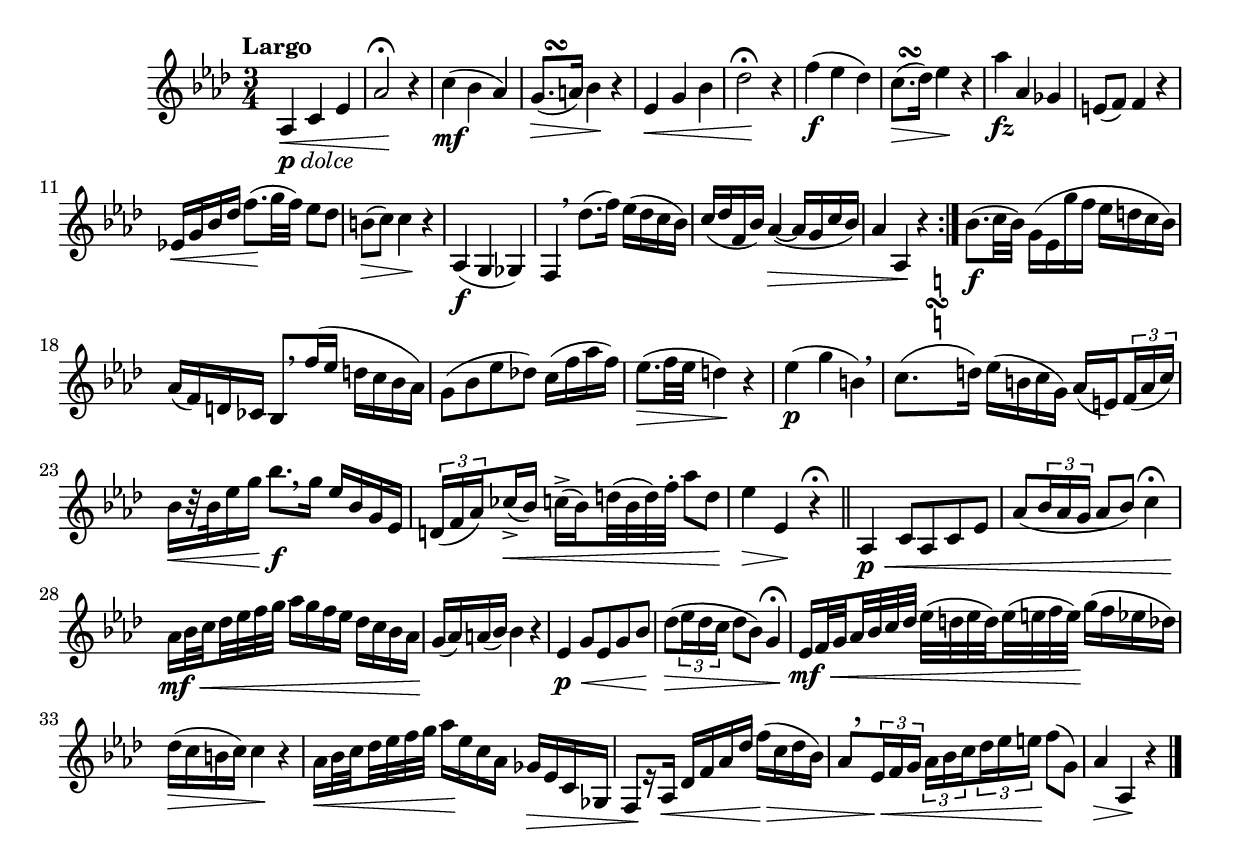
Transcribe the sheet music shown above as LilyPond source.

\version "2.22.0"

\version "2.22.0"

#(define subdivide-beams (define-music-function (baseMoment beatStructure music) (rational? list? ly:music?)
#{
  \set subdivideBeams = ##t
  \set baseMoment = #(ly:make-moment baseMoment)
  \set beatStructure = #beatStructure
  #music
  \unset beatStructure
  \unset baseMoment
  \unset subdivideBeams
#}))

\include "../turn-markup.ily"

\relative {
  \language "english"

  \transposition f

  \tempo "Largo"

  \key a-flat \major
  \time 3/4

  \repeat volta 2 {
    a-flat4_\markup { \dynamic "p" \italic "dolce" } \tweak to-barline ##f \< c e-flat |
    a-flat2\fermata \! r4 |
    c4( \mf b-flat a-flat) |
    <<
     { g8.( \> a16) }
     { s8 s^\turn-markup }
    >> b-flat4 \! r |
    e-flat,4 \tweak to-barline ##f \< g b-flat |
    d-flat2\fermata \! r4 |
    f4( \f e-flat d-flat) |
    <<
     { c8.( \> d-flat16) }
     { s8 s^\turn-markup }
    >> e-flat4 \! r |
    a-flat4\fz a-flat, g-flat |
    e8( f) f4 r |
    e-flat!16 \< g b-flat d-flat f8.( \! g32 f) e-flat8 d-flat |
    b8( \> c) c4 \! r |
    a-flat,4( \f g g-flat) |
    f4 \breathe d-flat''8.( f16) e-flat( d-flat c b-flat) |
    c16( d-flat f, b-flat) a-flat4~( \> a-flat16 g c b-flat) |
    a-flat4 a-flat, \! r |
  }

  b-flat'8.( \f c32 b-flat) g16( e-flat g' f e-flat d c b-flat) |
  a-flat16( f) d c-flat b-flat8[ \breathe f''16( e-flat] d c b-flat a-flat) |
  g8( b-flat e-flat d-flat!) c16( f a-flat f) |
  e-flat8.( \> f32 e-flat d4) \! r |
  e-flat4( \p g b,) \breathe |
  <<
   {
     \shape #'((0 . 0.5) (0 . 1) (0 . 1) (0 . 0.5)) Slur
     c8.( d16)
   }
   {
     s8
     \textLengthOn
     \once \override TextScript.extra-spacing-width = #'(-0.5 . 0.5)
     \once \override TextScript.outside-staff-priority = ##f
     \once \override TextScript.Y-offset = #2
     s^#(turn-with-accidentals (markup #:natural) (markup #:natural))
     \textLengthOff
   }
  >> e-flat16( b c g) \subdivide-beams #1/8 2,2,2 { a-flat( e) \tuplet 3/2 { f16( a-flat c) } } |
  b-flat16[ \< r32 b-flat e-flat16 g] b-flat8.[ \f \breathe g16] e-flat b-flat g e-flat |
  \subdivide-beams #1/8 2,2,2 { \tuplet 3/2 { d16( f a-flat) } c-flat16->( \< b-flat) c->( b-flat) d32( b-flat d) f-. a-flat8 d, } |
  e-flat4 \> e-flat, \! r\fermata | \bar "||"

  a-flat,4 \p \< c8 a-flat c e-flat |
  a-flat8( \tuplet 3/2 { b-flat16 a-flat g } a-flat8 b-flat) c4\fermata |
  \subdivide-beams #1/8 2,2,2 { a-flat16 \mf \< b-flat32 c d-flat e-flat f g } a-flat16 g f e-flat d-flat c b-flat a-flat \! |
  g16( a-flat) a( b-flat) b-flat4 r |
  e-flat,4 \p \< g8 e-flat g b-flat |
  d-flat8( \> \tuplet 3/2 { e-flat16 d-flat c } d-flat8 b-flat) g4\fermata \! |
  \subdivide-beams #1/8 2,2,2 { e-flat16 \mf \< f32 g a-flat b-flat c d-flat e-flat( d e-flat d) e-flat( e f e) \! } g16( f e-flat d-flat) |
  d-flat16( \> c b c) c4 \! r |
  \subdivide-beams #1/8 2,2,2 { a-flat16 \< b-flat32 c d-flat e-flat f g } a-flat16 \! e-flat c a-flat g-flat \tweak to-barline ##f \> e-flat c g-flat |
  f8[ \! r16 a-flat16] \< d-flat f a-flat d-flat f( \> c d-flat b-flat) |
  a-flat8[ \tweak Y-offset #3.25 \breathe \tuplet 3/2 8 { e-flat16 \< f g] \subdivide-beams #1/8 2,2,2 { a-flat b-flat c d-flat e-flat e \! } } f8( g,) |
  a-flat4 \> a-flat, \! r | \bar "|."
}
